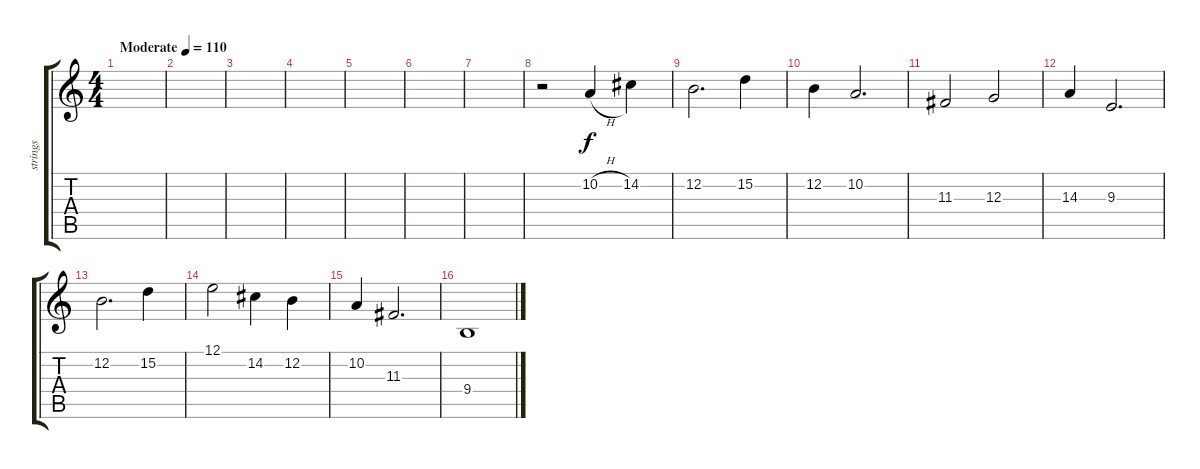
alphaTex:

\track ("strings" "strings") {instrument stringensemble1}
\staff {score tabs}
\tuning (E4 B3 G3 D3 A2 E2) {hide}
\ts (4 4)
\tempo (110 "Moderate")
\clef g2
\ks c
|
|
|
|
|
|
|
r.2 10.2{h}.4 14.2.4 |
12.2.2{d} 15.2.4 |
12.2.4 10.2.2{d} |
11.3.2 12.3.2 |
14.3.4 9.3.2{d} |
12.2.2{d} 15.2.4 |
12.1.2 14.2.4 12.2.4 |
10.2.4 11.3.2{d} |
9.4.1
